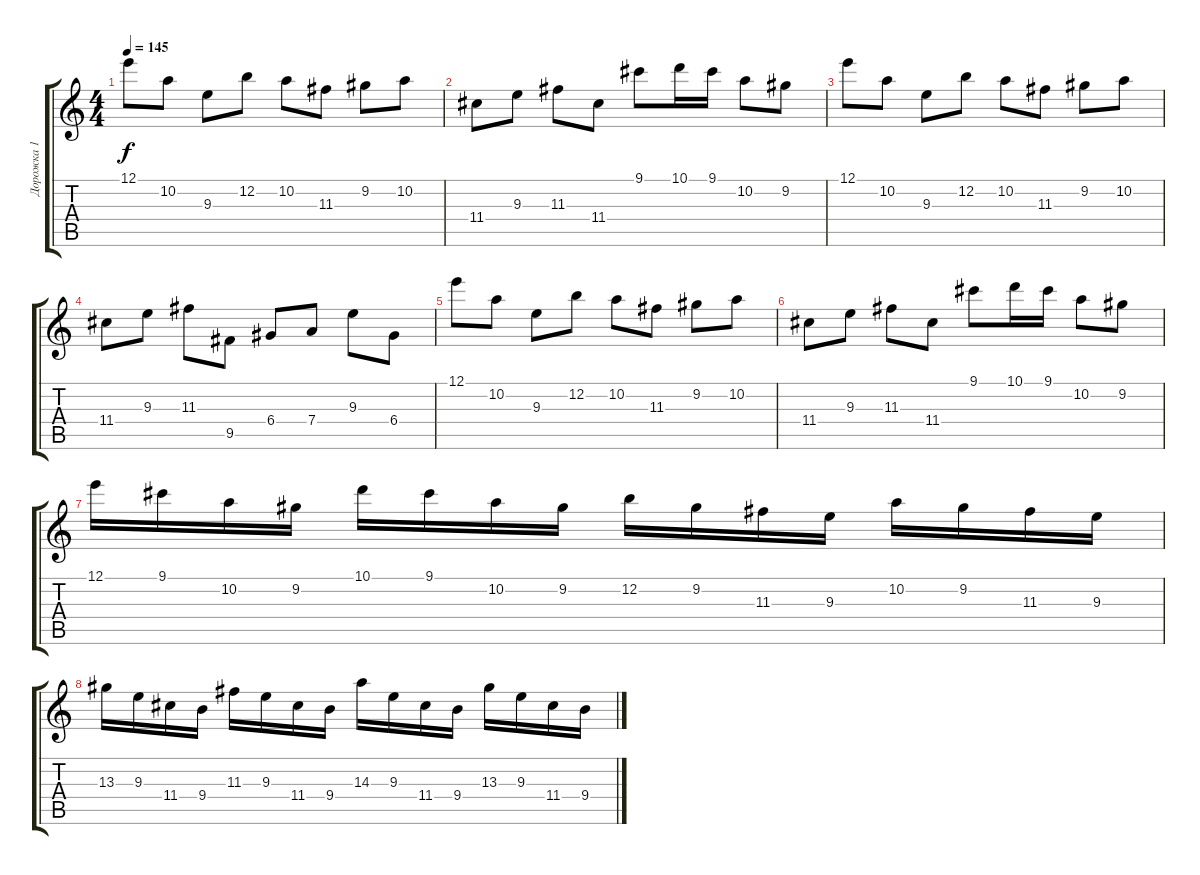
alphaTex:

\track ("Дорожка 1" "Дорожка 1") {instrument distortionguitar}
\staff {score tabs}
\tuning (E4 B3 G3 D3 A2 E2) {hide}
\ts (4 4)
\tempo 145
\clef g2
\ks c
12.1.8{dy f} 10.2.8 9.3.8 12.2.8 10.2.8 11.3.8 9.2.8 10.2.8 |
11.4.8 9.3.8 11.3.8 11.4.8 9.1.8 10.1.16 9.1.16 10.2.8 9.2.8 |
12.1.8 10.2.8 9.3.8 12.2.8 10.2.8 11.3.8 9.2.8 10.2.8 |
11.4.8 9.3.8 11.3.8 9.5.8 6.4.8 7.4.8 9.3.8 6.4.8 |
12.1.8 10.2.8 9.3.8 12.2.8 10.2.8 11.3.8 9.2.8 10.2.8 |
11.4.8 9.3.8 11.3.8 11.4.8 9.1.8 10.1.16 9.1.16 10.2.8 9.2.8 |
12.1.16 9.1.16 10.2.16 9.2.16 10.1.16 9.1.16 10.2.16 9.2.16 12.2.16 9.2.16 11.3.16 9.3.16 10.2.16 9.2.16 11.3.16 9.3.16 |
13.3.16 9.3.16 11.4.16 9.4.16 11.3.16 9.3.16 11.4.16 9.4.16 14.3.16 9.3.16 11.4.16 9.4.16 13.3.16 9.3.16 11.4.16 9.4.16
